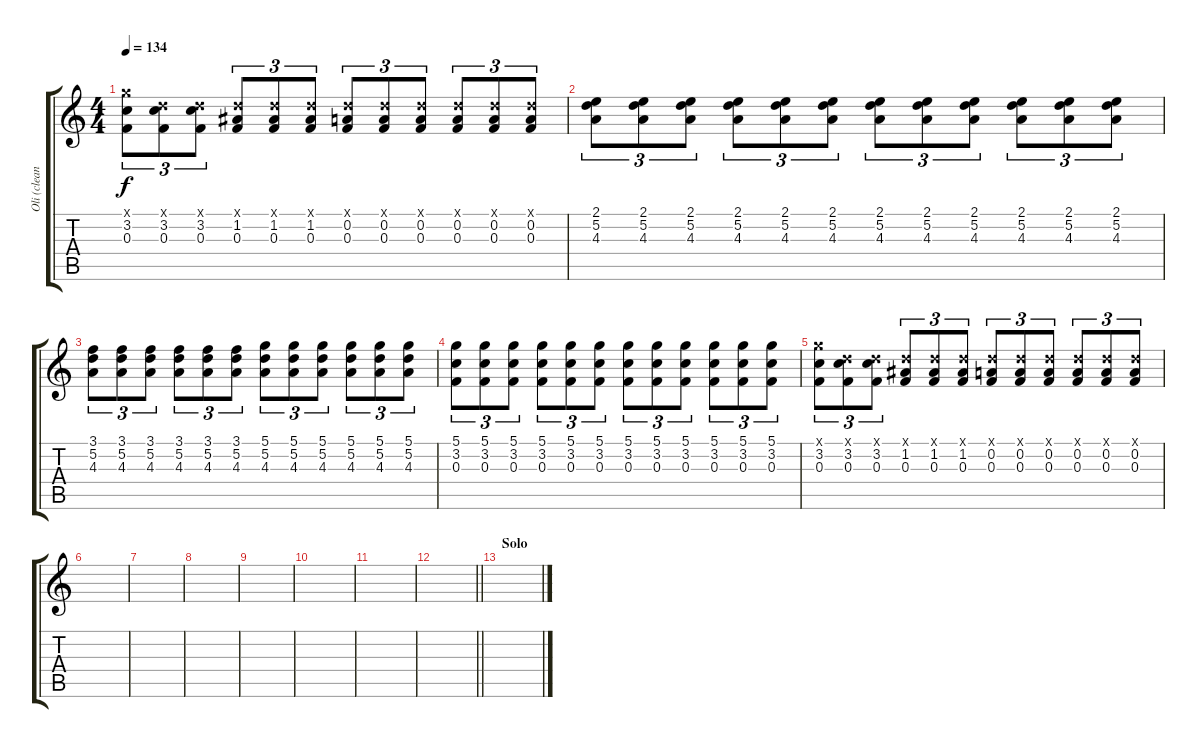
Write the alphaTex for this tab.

\track ("Oli (clean/overdub)" "Oli (clean") {instrument acousticguitarsteel}
\staff {score tabs}
\tuning (D4 A3 F3 C3 G2 D2) {hide}
\ts (4 4)
\tempo 134
\clef g2
\ks c
(5.1{x} 3.2 0.3).8{tu (3 2) dy f} (0.1{x} 3.2 0.3).8{tu (3 2)} (0.1{x} 3.2 0.3).8{tu (3 2)} (0.1{x} 1.2 0.3).8{tu (3 2)} (0.1{x} 1.2 0.3).8{tu (3 2)} (0.1{x} 1.2 0.3).8{tu (3 2)} (0.1{x} 0.2 0.3).8{tu (3 2)} (0.1{x} 0.2 0.3).8{tu (3 2)} (0.1{x} 0.2 0.3).8{tu (3 2)} (0.1{x} 0.2 0.3).8{tu (3 2)} (0.1{x} 0.2 0.3).8{tu (3 2)} (0.1{x} 0.2 0.3).8{tu (3 2)} |
(2.1 5.2 4.3).8{tu (3 2)} (2.1 5.2 4.3).8{tu (3 2)} (2.1 5.2 4.3).8{tu (3 2)} (2.1 5.2 4.3).8{tu (3 2)} (2.1 5.2 4.3).8{tu (3 2)} (2.1 5.2 4.3).8{tu (3 2)} (2.1 5.2 4.3).8{tu (3 2)} (2.1 5.2 4.3).8{tu (3 2)} (2.1 5.2 4.3).8{tu (3 2)} (2.1 5.2 4.3).8{tu (3 2)} (2.1 5.2 4.3).8{tu (3 2)} (2.1 5.2 4.3).8{tu (3 2)} |
(3.1 5.2 4.3).8{tu (3 2)} (3.1 5.2 4.3).8{tu (3 2)} (3.1 5.2 4.3).8{tu (3 2)} (3.1 5.2 4.3).8{tu (3 2)} (3.1 5.2 4.3).8{tu (3 2)} (3.1 5.2 4.3).8{tu (3 2)} (5.1 5.2 4.3).8{tu (3 2)} (5.1 5.2 4.3).8{tu (3 2)} (5.1 5.2 4.3).8{tu (3 2)} (5.1 5.2 4.3).8{tu (3 2)} (5.1 5.2 4.3).8{tu (3 2)} (5.1 5.2 4.3).8{tu (3 2)} |
(5.1 3.2 0.3).8{tu (3 2)} (5.1 3.2 0.3).8{tu (3 2)} (5.1 3.2 0.3).8{tu (3 2)} (5.1 3.2 0.3).8{tu (3 2)} (5.1 3.2 0.3).8{tu (3 2)} (5.1 3.2 0.3).8{tu (3 2)} (5.1 3.2 0.3).8{tu (3 2)} (5.1 3.2 0.3).8{tu (3 2)} (5.1 3.2 0.3).8{tu (3 2)} (5.1 3.2 0.3).8{tu (3 2)} (5.1 3.2 0.3).8{tu (3 2)} (5.1 3.2 0.3).8{tu (3 2)} |
(5.1{x} 3.2 0.3).8{tu (3 2)} (0.1{x} 3.2 0.3).8{tu (3 2)} (0.1{x} 3.2 0.3).8{tu (3 2)} (0.1{x} 1.2 0.3).8{tu (3 2)} (0.1{x} 1.2 0.3).8{tu (3 2)} (0.1{x} 1.2 0.3).8{tu (3 2)} (0.1{x} 0.2 0.3).8{tu (3 2)} (0.1{x} 0.2 0.3).8{tu (3 2)} (0.1{x} 0.2 0.3).8{tu (3 2)} (0.1{x} 0.2 0.3).8{tu (3 2)} (0.1{x} 0.2 0.3).8{tu (3 2)} (0.1{x} 0.2 0.3).8{tu (3 2)} |
|
|
|
|
|
|
\barLineRight lightlight
|
\section ("" "Solo")
